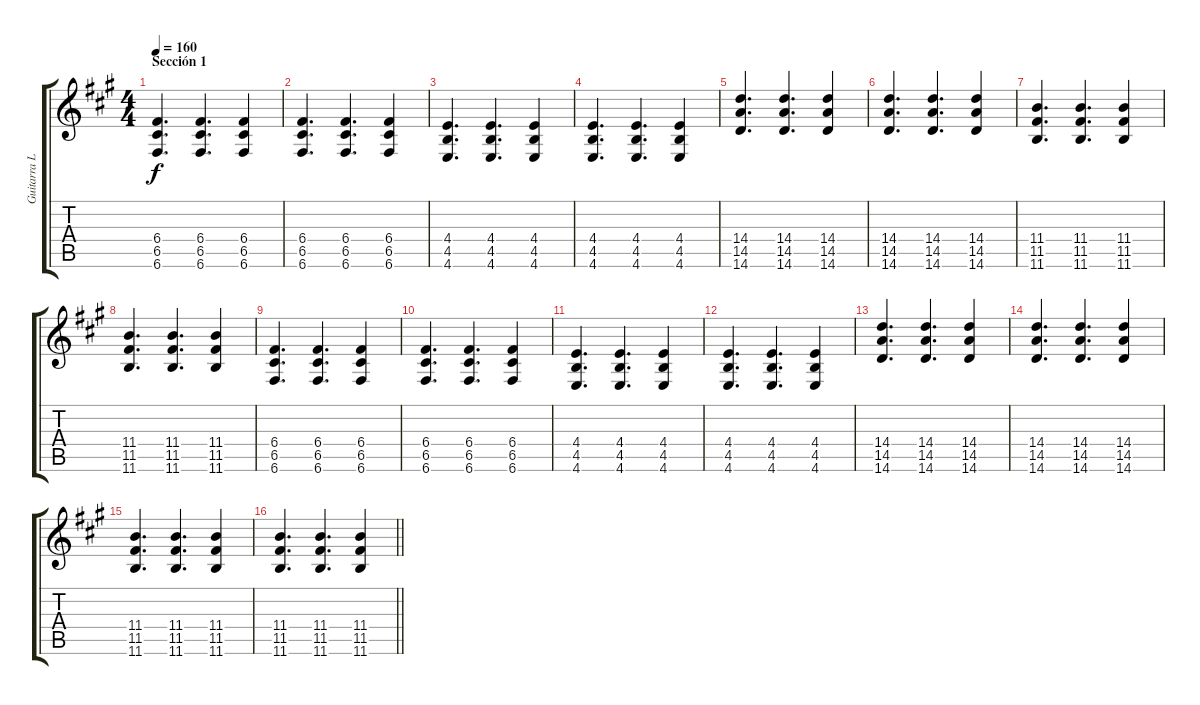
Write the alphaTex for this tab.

\track ("Guitarra Líder" "Guitarra L") {instrument distortionguitar}
\staff {score tabs}
\tuning (D4 A3 F3 C3 G2 C2) {hide}
\ts (4 4)
\section ("" "Sección 1")
\tempo 160
\clef g2
\ks a
(6.4 6.5 6.6).4{d dy f} (6.4 6.5 6.6).4{d} (6.4 6.5 6.6).4 |
(6.4 6.5 6.6).4{d} (6.4 6.5 6.6).4{d} (6.4 6.5 6.6).4 |
(4.4 4.5 4.6).4{d} (4.4 4.5 4.6).4{d} (4.4 4.5 4.6).4 |
(4.4 4.5 4.6).4{d} (4.4 4.5 4.6).4{d} (4.4 4.5 4.6).4 |
(14.4 14.5 14.6).4{d} (14.4 14.5 14.6).4{d} (14.4 14.5 14.6).4 |
(14.4 14.5 14.6).4{d} (14.4 14.5 14.6).4{d} (14.4 14.5 14.6).4 |
(11.4 11.5 11.6).4{d} (11.4 11.5 11.6).4{d} (11.4 11.5 11.6).4 |
(11.4 11.5 11.6).4{d} (11.4 11.5 11.6).4{d} (11.4 11.5 11.6).4 |
(6.4 6.5 6.6).4{d} (6.4 6.5 6.6).4{d} (6.4 6.5 6.6).4 |
(6.4 6.5 6.6).4{d} (6.4 6.5 6.6).4{d} (6.4 6.5 6.6).4 |
(4.4 4.5 4.6).4{d} (4.4 4.5 4.6).4{d} (4.4 4.5 4.6).4 |
(4.4 4.5 4.6).4{d} (4.4 4.5 4.6).4{d} (4.4 4.5 4.6).4 |
(14.4 14.5 14.6).4{d} (14.4 14.5 14.6).4{d} (14.4 14.5 14.6).4 |
(14.4 14.5 14.6).4{d} (14.4 14.5 14.6).4{d} (14.4 14.5 14.6).4 |
(11.4 11.5 11.6).4{d} (11.4 11.5 11.6).4{d} (11.4 11.5 11.6).4 |
\barLineRight lightlight
(11.4 11.5 11.6).4{d} (11.4 11.5 11.6).4{d} (11.4 11.5 11.6).4
